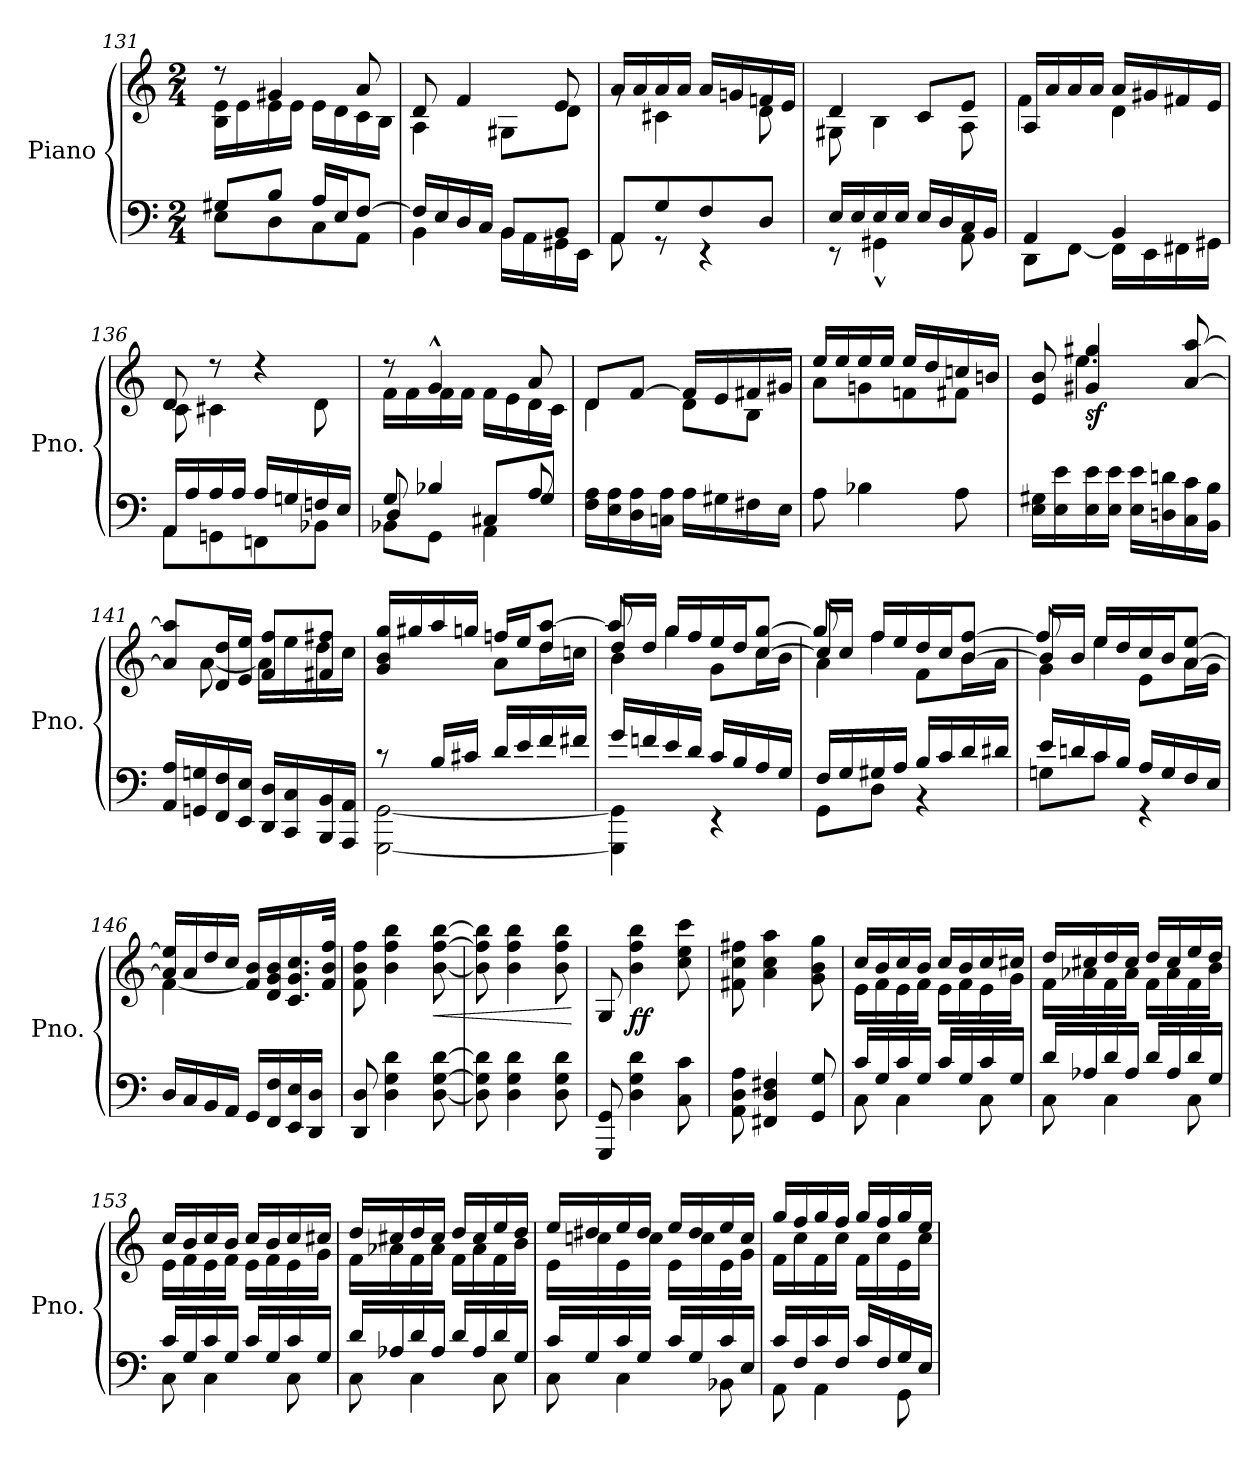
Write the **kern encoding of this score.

**kern	**kern	**dynam
*part1	*part1	*part1
*staff2	*staff1	*staff1/2
*I"Piano	*	*
*I'Pno.	*	*
*clefF4	*clefG2	*
*k[]	*k[]	*
*M2/4	*M2/4	*
=131	=131	=131
*^	*^	*
8G#X/L	8E\L	8r	16B\ 16e\LL	.
.	.	.	16e\	.
8B/J	8D\	4g#X/	16e\	.
.	.	.	16e\JJ	.
16A/LL	8C\	.	16e\LL	.
16E/J	.	.	16d\	.
[8F/J	8AA\J	8a/	16c\	.
.	.	.	16B\JJ	.
=132	=132	=132	=132	=132
16F/LL]	4BB\	8d/	4A\	.
16E/	.	.	.	.
16D/	.	4f/	.	.
16C/JJ	.	.	.	.
8BB/L	16BB\LL	.	8G#X\L	.
.	16AA\	.	.	.
8BB/J	16GG#X\	8e/	8d\J	.
.	16EE\JJ	.	.	.
=133	=133	=133	=133	=133
8AA/L	8AA\	16a/LL	8rg	.
.	.	16a/	.	.
8G/	8r	16a/	4c#X\	.
.	.	16a/JJ	.	.
8F/	4r	16a/LL	.	.
.	.	16gn/	.	.
8D/J	.	16fn/	8d\	.
.	.	16e/JJ	.	.
!!LO:LB:g=z	!!
=134	=134	=134	=134	=134
16E/LL	8r	4d/	8G#X\	.
16E/	.	.	.	.
16E/	4GG#X^^\	.	4B\	.
16E/JJ	.	.	.	.
16E/LL	.	8c/L	.	.
16D/	.	.	.	.
16C/	8AA\	8e/J	8A\	.
16BB/JJ	.	.	.	.
=135	=135	=135	=135	=135
4AA/	8DD\L	16A/LL	4f\	.
.	.	16a/	.	.
.	[8FF\J	16a/	.	.
.	.	16a/JJ	.	.
4BB/	16FF\LL]	16a/LL	4d\	.
.	16EE\	16g#X/	.	.
.	16FF#X\	16f#X/	.	.
.	16GG#X\JJ	16e/JJ	.	.
=136	=136	=136	=136	=136
16AA/LL	8AA\L	8d/	8c\	.
16A/	.	.	.	.
16A/	8GGn\	8r	4c#X\	.
16A/JJ	.	.	.	.
16A/LL	8FFn\	4r	.	.
16Gn/	.	.	.	.
16Fn/	8BB-X\J	.	8d\	.
16E/JJ	.	.	.	.
=137	=137	=137	=137	=137
*	*^	*	*	*
8G/	8BB-X\L	4D/	8r	16f\LL	.
.	.	.	.	16f\	.
4B-X/	8GG\J	.	4g^^/	16f\	.
.	.	.	.	16f\JJ	.
.	4AA\	8C#X/L	.	16f\LL	.
.	.	.	.	16e\	.
8A/	.	8G/J	8a/	16d\	.
.	.	.	.	16c\JJ	.
*v	*v	*v	*	*	*
!!LO:LB:g=z	!!
=138	=138	=138	=138
16F\ 16A\LL	8d/L	4d\	.
16E\ 16A\	.	.	.
16D\ 16A\	[8f/J	.	.
16Cn\ 16A\JJ	.	.	.
16A\LL	16f/LL]	8d\L	.
16G#X\	16e/	.	.
16F#X\	16f#X/	8B\J	.
16E\JJ	16g#X/JJ	.	.
=139	=139	=139	=139
8A\	16ee/LL	8a\L	.
.	16ee/	.	.
4B-X\	16ee/	8gn\	.
.	16ee/JJ	.	.
.	16ee/LL	8fn\	.
.	16dd/	.	.
8A\	16ccn/	8f#X\J	.
.	16bn/JJ	.	.
=140	=140	=140	=140
16E\ 16G#X\LL	8e/ 8b/	8reyy	.
16E\ 16e\	.	.	.
!	!	!	!LO:DY:b
16E\ 16e\	4g#X/ 4gg#X/	4.ee\	sf
16E\ 16e\JJ	.	.	.
16E\ 16e\LL	.	.	.
16Dn\ 16dn\	.	.	.
16C\ 16c\	[8a/ [8aa/	.	.
16BB\ 16B\JJ	.	.	.
=141	=141	=141	=141
16AA/ 16A/LL	8a/] 8aa/]L	8rgyy	.
16GGn/ 16Gn/	.	.	.
16FF/ 16F/	16d/ 16dd/L	[8a\	.
16EE/ 16E/JJ	16e/ 16ee/JJ	.	.
16DD/ 16D/LL	8f/ 8ff/L	16a\LL]	.
16CC/ 16C/	.	16ee\	.
16BBB/ 16BB/	8f#X/ 8ff#X/J	16dd\	.
16AAA/ 16AA/JJ	.	16cc\JJ	.
!!LO:LB:g=z	!!
=142	=142	=142	=142
*^	*	*	*
8r	[2GGG\ [2GG\	16g/ 16b/ 16gg/LL	4reyy	.
.	.	16gg#X/	.	.
16B/LL	.	16aa/	.	.
16c#X/JJ	.	16ggn/JJ	.	.
16d/LL	.	16ffn/LL	8a\L	.
16e/	.	16ee/J	.	.
16f/	.	8dd/ [8aa/J	16dd\L	.
16f#X/JJ	.	.	16ccn\JJ	.
=143	=143	=143	=143	=143
*	*	*	*^	*
16g/LL	4GGG\] 4GG\]	16dd/LL	4b\	8aa/]	.
16fn/	.	16dd/JJ	.	.	.
16e/	.	16gg/LL	.	4gg\	.
16d/JJ	.	16ff/	.	.	.
16c/LL	4r	16ee/	8g\L	.	.
16B/	.	16dd/J	.	.	.
16A/	.	[8cc/ [8gg/J	16cc\L	8rgggyy	.
16G/JJ	.	.	16b\JJ	.	.
=144	=144	=144	=144	=144	=144
16F/LL	8GG\L	16cc/LL]	4a\	8gg/]	.
16G/	.	16cc/JJ	.	.	.
16G#X/	8D\J	16ff/LL	.	4ff\	.
16A/JJ	.	16ee/	.	.	.
16B/LL	4r	16dd/	8f\L	.	.
16c/	.	16cc/J	.	.	.
16d/	.	[8b/ [8ff/J	16b\L	8rgggyy	.
16d#X/JJ	.	.	16a\JJ	.	.
=145	=145	=145	=145	=145	=145
16e/LL	8Gn\L	16b/LL]	4g\	8ff/]	.
16dn/	.	16b/JJ	.	.	.
16c/	8c\J	16ee/LL	.	4ee\	.
16B/JJ	.	16dd/	.	.	.
16A/LL	4r	16cc/	8e\L	.	.
16G/	.	16b/J	.	.	.
16F/	.	[8a/ [8ee/J	16a\L	8rgggyy	.
16E/JJ	.	.	16g\JJ	.	.
*v	*v	*	*	*	*
*	*	*v	*v	*
!!LO:PB:g=z
=146	=146	=146	=146
16D/LL	16a/] 16ee/]LL	[4f\	.
16C/	16a/	.	.
16BB/	16dd/	.	.
16AA/JJ	16cc/JJ	.	.
16GG/LL	16f/] 16b/LL	4reyy	.
16FF/ 16F/	16d/ 16g/ 16b/	.	.
16EE/ 16E/	16.c/ 16.g/ 16.cc/	.	.
16DD/ 16D/JJ	.	.	.
.	32f/ 32b/ 32ff/JJk	.	.
*	*v	*v	*
=147	=147	=147
8DD/ 8D/	8f\ 8b\ 8ff\	.
4D\ 4G\ 4d\	4b\ 4ff\ 4bb\	.
!	!	!LO:HP:b
[8D\ [8G\ [8d\	[8b\ [8ff\ [8bb\	<
=148	=148	=148
8D\] 8G\] 8d\]	8b\] 8ff\] 8bb\]	.
4D\ 4G\ 4d\	4b\ 4ff\ 4bb\	.
8D\ 8G\ 8d\	8b\ 8ff\ 8bb\	.
.	.	[
=149	=149	=149
8GGG/ 8GG/	8G/	.
!	!	!LO:DY:b
4D\ 4G\ 4d\	4b\ 4ff\ 4bb\	ff
8C\ 8c\	8cc\ 8ee\ 8ccc\	.
=150	=150	=150
8AA\ 8D\ 8A\	8f#X\ 8cc\ 8ff#X\	.
4FF#X/ 4D/ 4F#X/	4a\ 4cc\ 4aa\	.
8GG/ 8G/	8g\ 8b\ 8gg\	.
!!LO:LB:g=z
=151	=151	=151
*^	*^	*
16c/LL	8C\	16cc/LL	16e\LL	.
16G/	.	16b/	16f\	.
16c/	4C\	16cc/	16e\	.
16G/JJ	.	16b/JJ	16f\JJ	.
16c/LL	.	16cc/LL	16e\LL	.
16G/	.	16b/	16f\	.
16c/	8C\	16cc/	16e\	.
16G/JJ	.	16cc#X/JJ	16g\JJ	.
=152	=152	=152	=152	=152
16d/LL	8C\	16dd/LL	16f\LL	.
16A-X/	.	16cc#X/	16a-X\	.
16d/	4C\	16dd/	16f\	.
16A-/JJ	.	16cc#/JJ	16a-\JJ	.
16d/LL	.	16dd/LL	16f\LL	.
16A-/	.	16cc#/	16a-\	.
16d/	8C\	16ee/	16f\	.
16G/JJ	.	16dd/JJ	16b\JJ	.
=153	=153	=153	=153	=153
16c/LL	8C\	16cc/LL	16e\LL	.
16G/	.	16b/	16f\	.
16c/	4C\	16cc/	16e\	.
16G/JJ	.	16b/JJ	16f\JJ	.
16c/LL	.	16cc/LL	16e\LL	.
16G/	.	16b/	16f\	.
16c/	8C\	16cc/	16e\	.
16G/JJ	.	16cc#X/JJ	16g\JJ	.
=154	=154	=154	=154	=154
16d/LL	8C\	16dd/LL	16f\LL	.
16A-X/	.	16cc#X/	16a-X\	.
16d/	4C\	16dd/	16f\	.
16A-/JJ	.	16cc#/JJ	16a-\JJ	.
16d/LL	.	16dd/LL	16f\LL	.
16A-/	.	16cc#/	16a-\	.
16d/	8C\	16ee/	16f\	.
16G/JJ	.	16dd/JJ	16b\JJ	.
!!LO:LB:g=z	!!
=155	=155	=155	=155	=155
16c/LL	8C\	16ee/LL	16e\LL	.
16G/	.	16dd#X/	16ccn\	.
16c/	4C\	16ee/	16e\	.
16G/JJ	.	16dd#/JJ	16cc\JJ	.
16c/LL	.	16ee/LL	16e\LL	.
16G/	.	16dd#/	16cc\	.
16c/	8BB-X\	16ee/	16e\	.
16E/JJ	.	16cc/JJ	16g\JJ	.
=156	=156	=156	=156	=156
16c/LL	8AA\	16gg/LL	16f\LL	.
16F/	.	16ff/	16cc\	.
16c/	4AA\	16gg/	16f\	.
16F/JJ	.	16ff/JJ	16cc\JJ	.
16c/LL	.	16gg/LL	16f\LL	.
16F/	.	16ff/	16cc\	.
16G/	8GG\	16gg/	16e\	.
16E/JJ	.	16ee/JJ	16cc\JJ	.
*v	*v	*	*	*
*	*v	*v	*
=	=	=
*-	*-	*-
